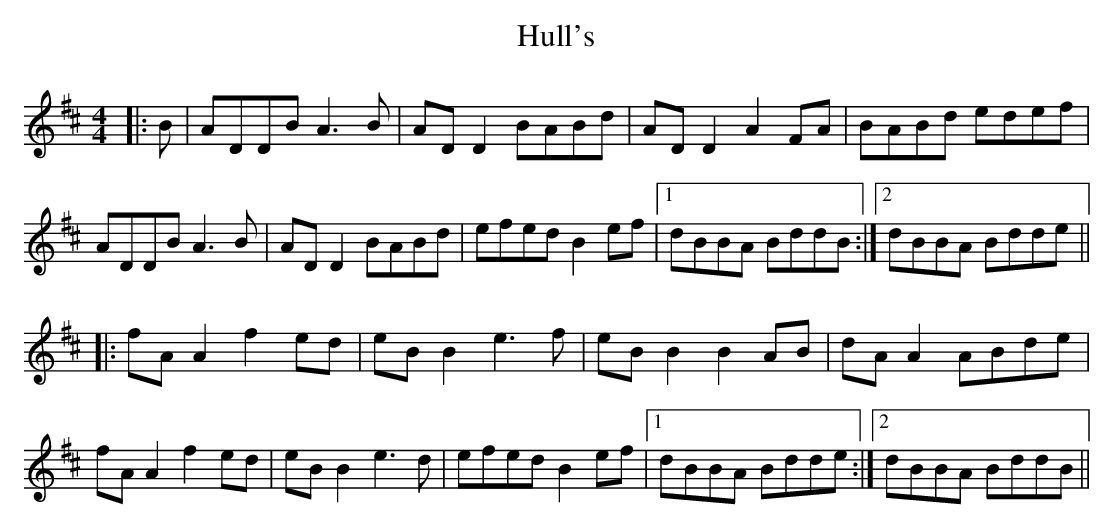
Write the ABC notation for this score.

X:1
T: Hull's
M: 4/4
L: 1/8
K: Dmaj
|:B|ADDB A3B|AD D2 BABd|AD D2 A2 FA|BABd edef|
ADDB A3B|AD D2 BABd|efed B2 ef|1 dBBA BddB:|2 dBBA Bdde||
|:fA A2 f2 ed|eB B2 e3f|eB B2 B2 AB|dA A2 ABde|
fA A2 f2 ed|eB B2 e3d|efed B2 ef|1 dBBA Bdde:|2 dBBA BddB||
